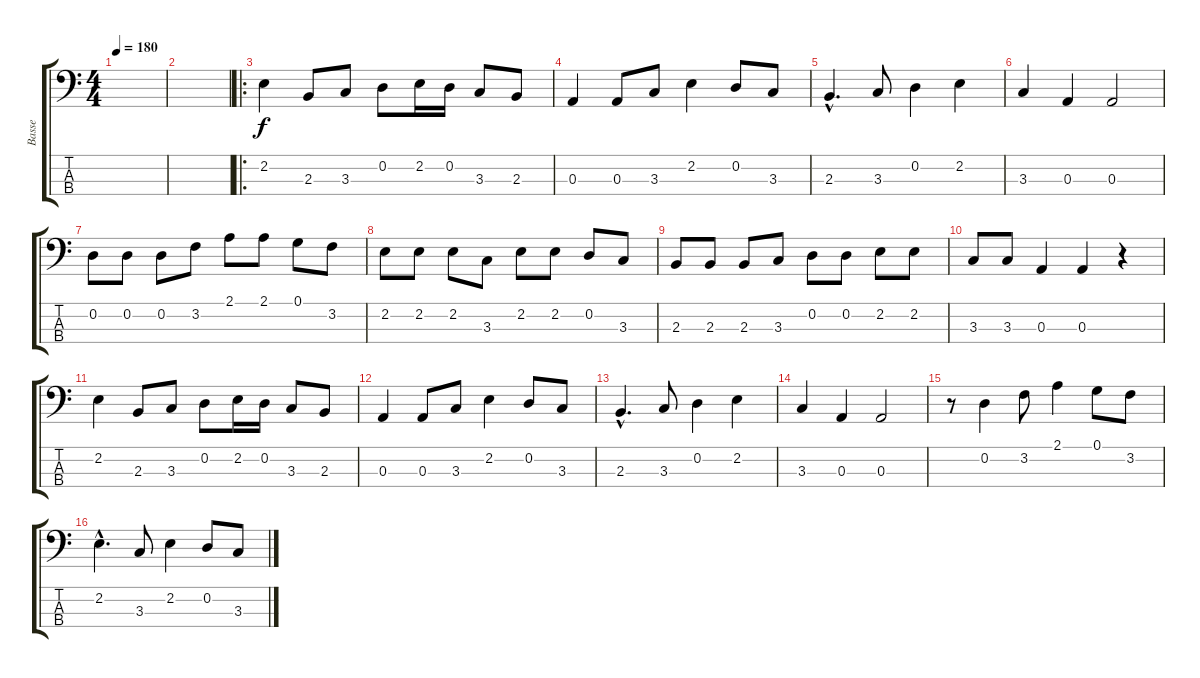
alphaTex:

\track ("Basse" "Basse") {instrument electricbassfinger}
\staff {score tabs}
\tuning (G2 D2 A1 E1) {hide}
\ts (4 4)
\tempo 180
\clef f4
\ks c
|
|
\ro
2.2.4 2.3.8 3.3.8 0.2.8 2.2.16 0.2.16 3.3.8 2.3.8 |
0.3.4 0.3.8 3.3.8 2.2.4 0.2.8 3.3.8 |
2.3{hac}.4{d} 3.3.8 0.2.4 2.2.4 |
3.3.4 0.3.4 0.3.2 |
0.2.8 0.2.8 0.2.8 3.2.8 2.1.8 2.1.8 0.1.8 3.2.8 |
2.2.8 2.2.8 2.2.8 3.3.8 2.2.8 2.2.8 0.2.8 3.3.8 |
2.3.8 2.3.8 2.3.8 3.3.8 0.2.8 0.2.8 2.2.8 2.2.8 |
3.3.8 3.3.8 0.3.4 0.3.4 r.4 |
2.2.4 2.3.8 3.3.8 0.2.8 2.2.16 0.2.16 3.3.8 2.3.8 |
0.3.4 0.3.8 3.3.8 2.2.4 0.2.8 3.3.8 |
2.3{hac}.4{d} 3.3.8 0.2.4 2.2.4 |
3.3.4 0.3.4 0.3.2 |
r.8 0.2.4 3.2.8 2.1.4 0.1.8 3.2.8 |
2.2{hac}.4{d} 3.3.8 2.2.4 0.2.8 3.3.8
